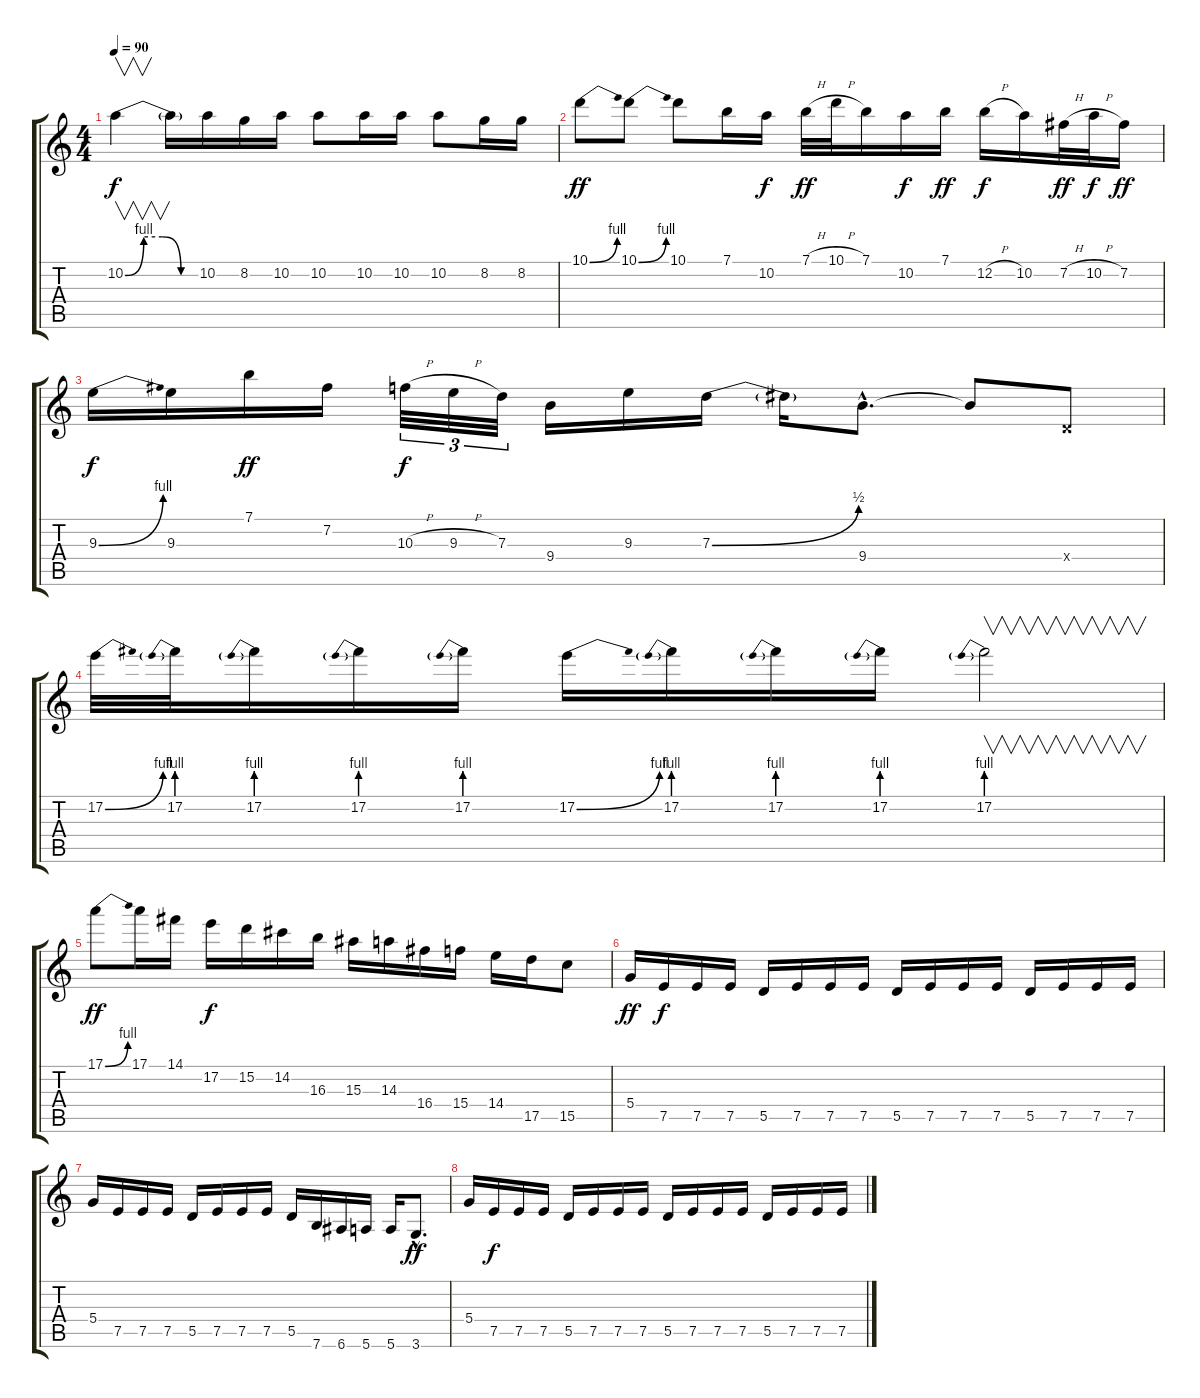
\track "" {instrument distortionguitar}
\staff {score tabs}
\tuning (E4 B3 G3 D3 A2 E2) {hide}
\ts (4 4)
\tempo 90
\clef g2
\ks c
10.2{be (custom 0 0 15 4 30 4 45 0 60 0)}.4{v dy f} 10.2{t}.16 10.2.16 8.2.16 10.2.16 10.2.8 10.2.16 10.2.16 10.2.8 8.2.16 8.2.16 |
10.1{be (bend 0 0 60 4)}.8{dy ff} 10.1{be (bend 0 0 60 4)}.8 10.1.8 7.1.16 10.2.16{dy f} 7.1{h}.32{dy ff} 10.1{h}.32 7.1.16 10.2.16{dy f} 7.1.16{dy ff} 12.2{h}.16{dy f} 10.2.16 7.2{h}.32{dy ff} 10.2{h}.32{dy f} 7.2.16{dy ff} |
9.3{be (bend 0 0 60 4)}.16{dy f} 9.3.16 7.1.16{dy ff} 7.2.16 10.3{h}.32{tu (3 2) dy f} 9.3{h}.32{tu (3 2)} 7.3.32{tu (3 2)} 9.4.16 9.3.16 7.3{be (bend 0 0 60 2)}.16 7.3{t}.16 9.4{hac}.8{d} 9.4{t}.8 0.4{x}.8 |
17.2{be (bend 0 0 60 4)}.32 17.2{be (prebend 0 4 60 4)}.32 17.2{be (prebend 0 4 60 4)}.16 17.2{be (prebend 0 4 60 4)}.16 17.2{be (prebend 0 4 60 4)}.16 17.2{be (bend 0 0 60 4)}.16 17.2{be (prebend 0 4 60 4)}.16 17.2{be (prebend 0 4 60 4)}.16 17.2{be (prebend 0 4 60 4)}.16 17.2{be (prebend 0 4 60 4)}.2{v} |
17.1{be (bend 0 0 60 4)}.8{dy ff} 17.1.16 14.1.16 17.2.16{dy f} 15.2.16 14.2.16 16.3.16 15.3.16 14.3.16 16.4.16 15.4.16 14.4.16 17.5.16 15.5.8 |
5.4.16{dy ff} 7.5.16{dy f} 7.5.16 7.5.16 5.5.16 7.5.16 7.5.16 7.5.16 5.5.16 7.5.16 7.5.16 7.5.16 5.5.16 7.5.16 7.5.16 7.5.16 |
5.4.16 7.5.16 7.5.16 7.5.16 5.5.16 7.5.16 7.5.16 7.5.16 5.5.16 7.6.16 6.6.16 5.6.16 5.6.16 3.6{hac}.8{d dy ff} |
5.4.16 7.5.16{dy f} 7.5.16 7.5.16 5.5.16 7.5.16 7.5.16 7.5.16 5.5.16 7.5.16 7.5.16 7.5.16 5.5.16 7.5.16 7.5.16 7.5.16
